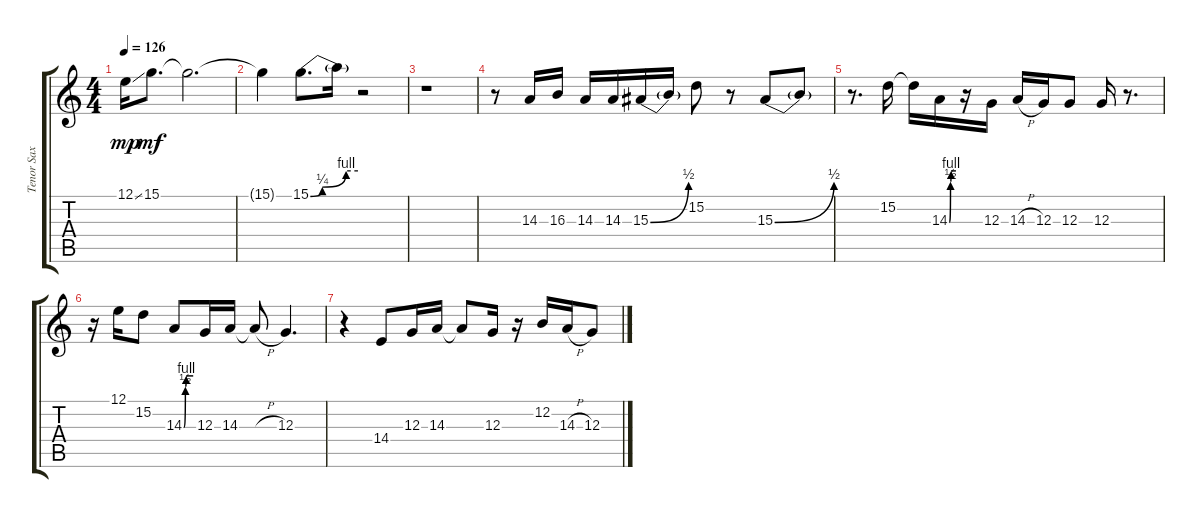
\track ("Tenor Sax (Bobby Keys)" "Tenor Sax ") {instrument tenorsax}
\staff {score tabs}
\tuning (E4 B3 G3 D3 A2 E2) {hide}
\ts (4 4)
\tempo 126
\clef g2
\ks c
12.1{ss}.16{dy mp} 15.1.8{d dy mf} 15.1{t}.2{d} |
15.1{t}.4 15.1{be (custom 0 0 15 1 45 4 60 4)}.8{d} 15.1{t}.16 r.2 |
r.1 |
r.8 14.3.16 16.3.16 14.3.16 14.3.16 15.3{be (bend 0 0 60 2)}.16 15.3{t}.16 15.2.8 r.8 15.3{be (bend 0 0 60 2)}.8 15.3{t}.8 |
r.8{d} 15.2.16 15.2{t}.16 14.3{be (custom 0 0 10 2 15 4 60 4)}.16 r.16 12.3.16 14.3{h}.16 12.3.16 12.3.8 12.3.16 r.8{d} |
r.16 12.1.16 15.2.8 14.3{be (custom 0 0 10 2 15 4 60 4)}.8 12.3.16 14.3.16 14.3{h t}.8 12.3.4{d} |
r.4 14.4.8 12.3.16 14.3.16 14.3{t}.8 12.3.16 r.16 12.2.16 14.3{h}.16 12.3.8
